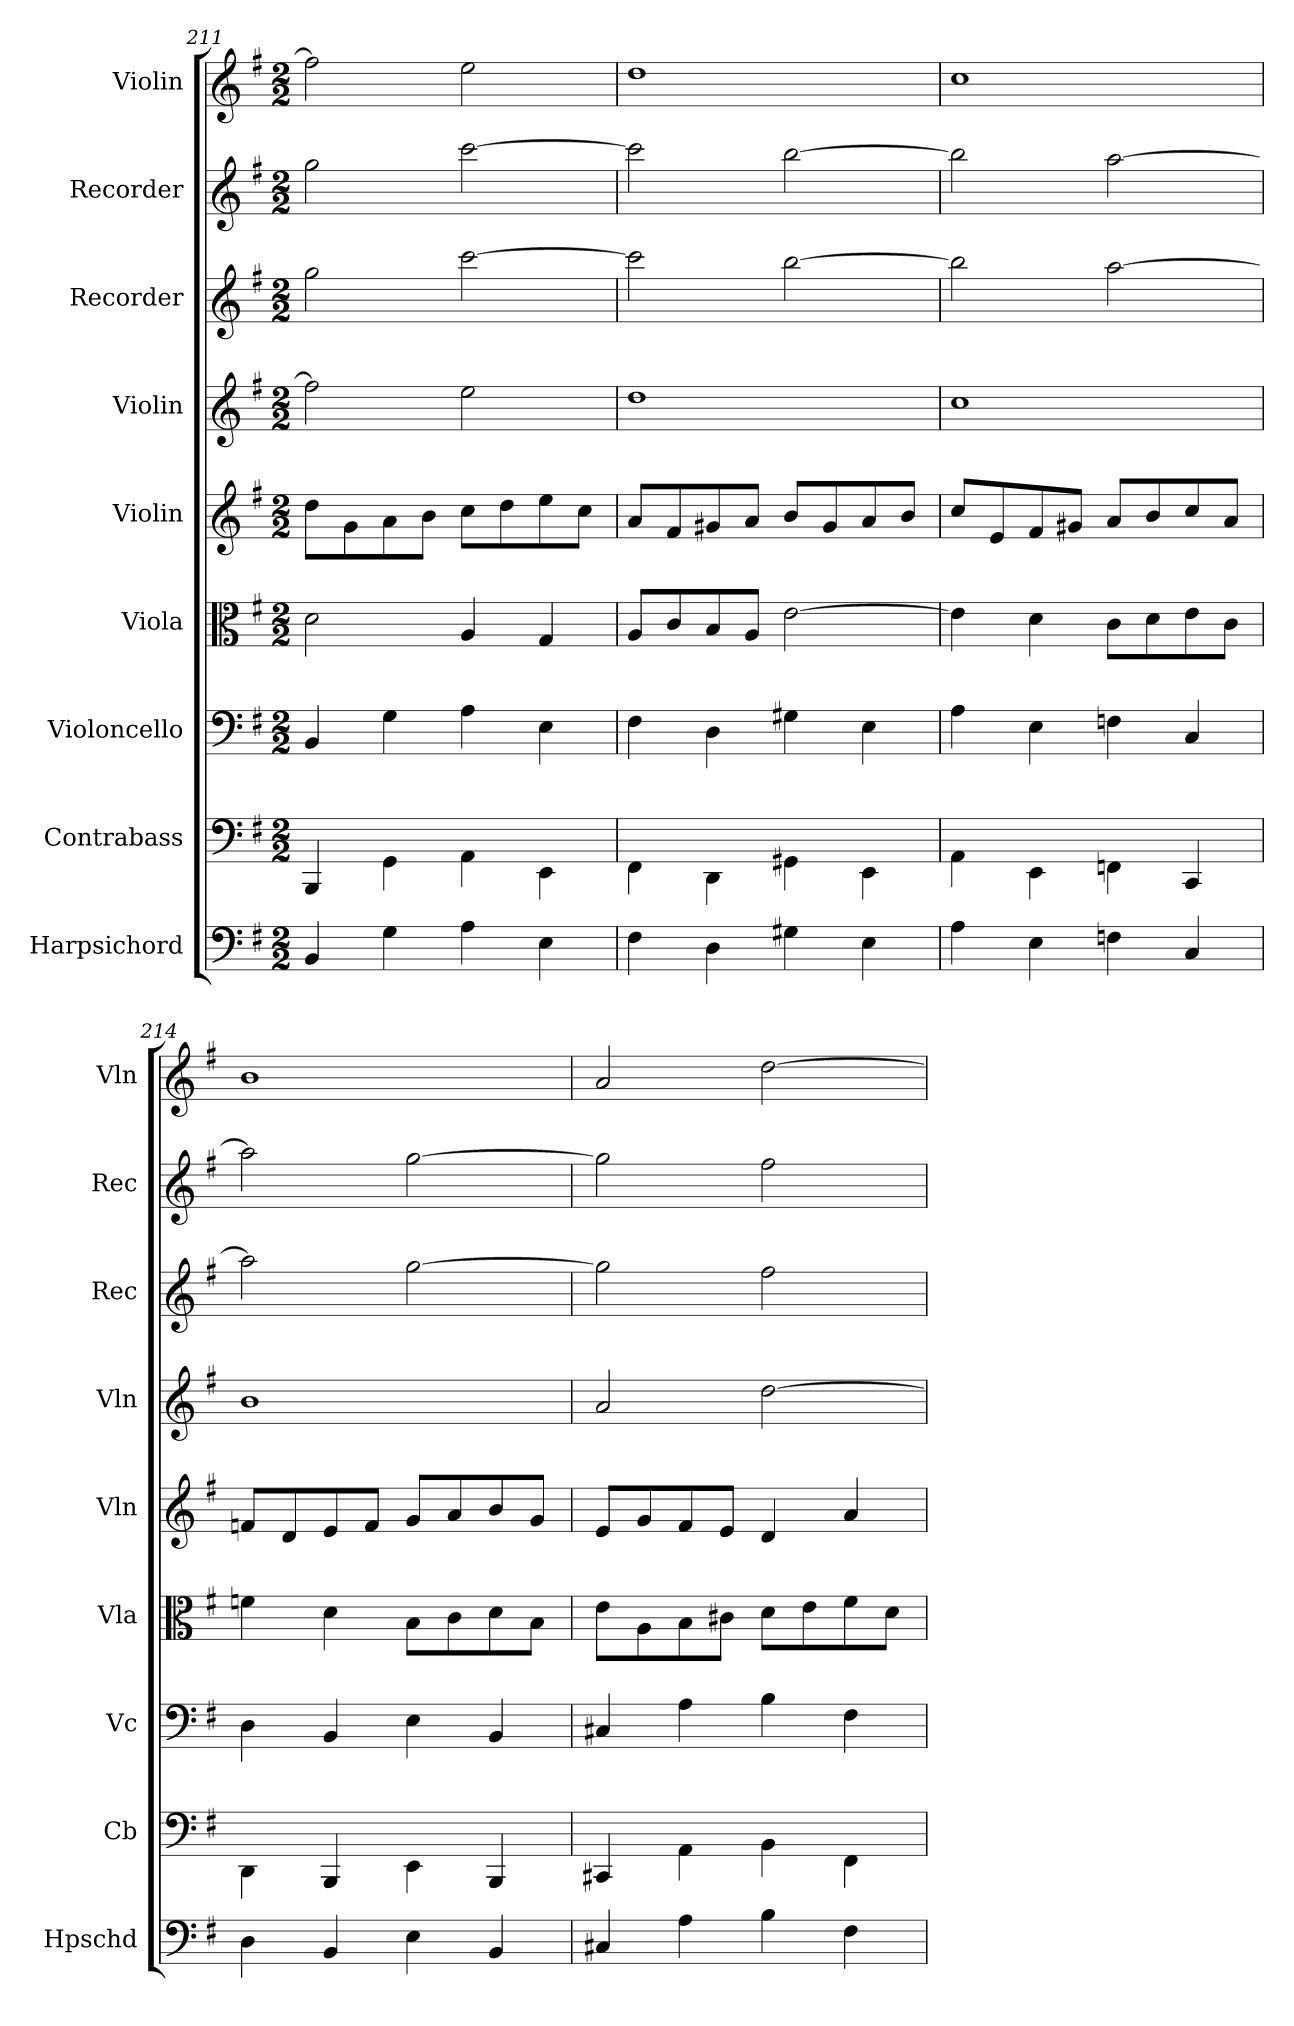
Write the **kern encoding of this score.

**kern	**kern	**kern	**kern	**kern	**kern	**kern	**kern	**kern
*part9	*part8	*part7	*part6	*part5	*part4	*part3	*part2	*part1
*staff9	*staff8	*staff7	*staff6	*staff5	*staff4	*staff3	*staff2	*staff1
*I"Harpsichord	*I"Contrabass	*I"Violoncello	*I"Viola	*I"Violin	*I"Violin	*I"Recorder	*I"Recorder	*I"Violin
*I'Hpschd	*I'Cb	*I'Vc	*I'Vla	*I'Vln	*I'Vln	*I'Rec	*I'Rec	*I'Vln
*clefF4	*clefF4	*clefF4	*clefC3	*clefG2	*clefG2	*clefG2	*clefG2	*clefG2
*	*ITrd7c12	*	*	*	*	*	*	*
*k[f#]	*k[f#]	*k[f#]	*k[f#]	*k[f#]	*k[f#]	*k[f#]	*k[f#]	*k[f#]
*G:	*G:	*G:	*G:	*G:	*G:	*G:	*G:	*G:
*M2/2	*M2/2	*M2/2	*M2/2	*M2/2	*M2/2	*M2/2	*M2/2	*M2/2
=211	=211	=211	=211	=211	=211	=211	=211	=211
4BB/	4BBBB/	4BB/	2d\	8dd\L	2ff#\]	2gg\	2gg\	2ff#\]
.	.	.	.	8g\	.	.	.	.
4G\	4GGG\	4G\	.	8a\	.	.	.	.
.	.	.	.	8b\J	.	.	.	.
4A\	4AAA\	4A\	4A/	8cc\L	2ee\	[2ccc\	[2ccc\	2ee\
.	.	.	.	8dd\	.	.	.	.
4E\	4EEE\	4E\	4G/	8ee\	.	.	.	.
.	.	.	.	8cc\J	.	.	.	.
=212	=212	=212	=212	=212	=212	=212	=212	=212
4F#\	4FFF#\	4F#\	8A/L	8a/L	1dd\	2ccc\]	2ccc\]	1dd\
.	.	.	8c/	8f#/	.	.	.	.
4D\	4DDD\	4D\	8B/	8g#X/	.	.	.	.
.	.	.	8A/J	8a/J	.	.	.	.
4G#X\	4GGG#X\	4G#X\	[2e\	8b/L	.	[2bb\	[2bb\	.
.	.	.	.	8g#/	.	.	.	.
4E\	4EEE\	4E\	.	8a/	.	.	.	.
.	.	.	.	8b/J	.	.	.	.
=213	=213	=213	=213	=213	=213	=213	=213	=213
4A\	4AAA\	4A\	4e\]	8cc/L	1cc\	2bb\]	2bb\]	1cc\
.	.	.	.	8e/	.	.	.	.
4E\	4EEE\	4E\	4d\	8f#/	.	.	.	.
.	.	.	.	8g#X/J	.	.	.	.
4Fn\	4FFFn\	4Fn\	8c\L	8a/L	.	[2aa\	[2aa\	.
.	.	.	8d\	8b/	.	.	.	.
4C/	4CCC/	4C/	8e\	8cc/	.	.	.	.
.	.	.	8c\J	8a/J	.	.	.	.
=214	=214	=214	=214	=214	=214	=214	=214	=214
4D\	4DDD\	4D\	4fn\	8fn/L	1b\	2aa\]	2aa\]	1b\
.	.	.	.	8d/	.	.	.	.
4BB/	4BBBB/	4BB/	4d\	8e/	.	.	.	.
.	.	.	.	8f/J	.	.	.	.
4E\	4EEE\	4E\	8B\L	8g/L	.	[2gg\	[2gg\	.
.	.	.	8c\	8a/	.	.	.	.
4BB/	4BBBB/	4BB/	8d\	8b/	.	.	.	.
.	.	.	8B\J	8g/J	.	.	.	.
=215	=215	=215	=215	=215	=215	=215	=215	=215
4C#X/	4CCC#X/	4C#X/	8e\L	8e/L	2a/	2gg\]	2gg\]	2a/
.	.	.	8A\	8g/	.	.	.	.
4A\	4AAA\	4A\	8B\	8f#/	.	.	.	.
.	.	.	8c#X\J	8e/J	.	.	.	.
4B\	4BBB\	4B\	8d\L	4d/	[2dd\	2ff#\	2ff#\	[2dd\
.	.	.	8e\	.	.	.	.	.
4F#\	4FFF#\	4F#\	8f#\	4a/	.	.	.	.
.	.	.	8d\J	.	.	.	.	.
=	=	=	=	=	=	=	=	=
*-	*-	*-	*-	*-	*-	*-	*-	*-
